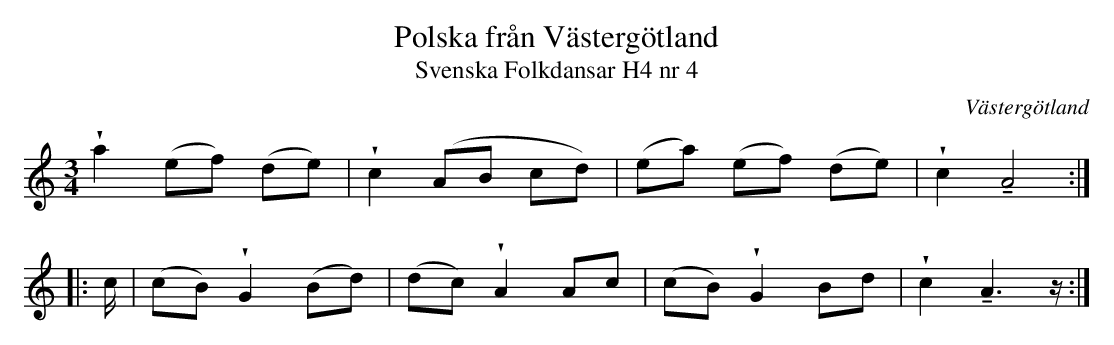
X:1
T:Polska från Västergötland
T:Svenska Folkdansar H4 nr 4
O:Västergötland
M:3/4
U:w=wedge
U:t=tenuto
L:1/8
K:Am
wa2 (ef) (de) | wc2 (AB cd) | (ea) (ef) (de) | wc2 tA4 ::
c/ | (cB) wG2 (Bd) | (dc) wA2 Ac | (cB) wG2 Bd | wc2 tA3z/ :|
